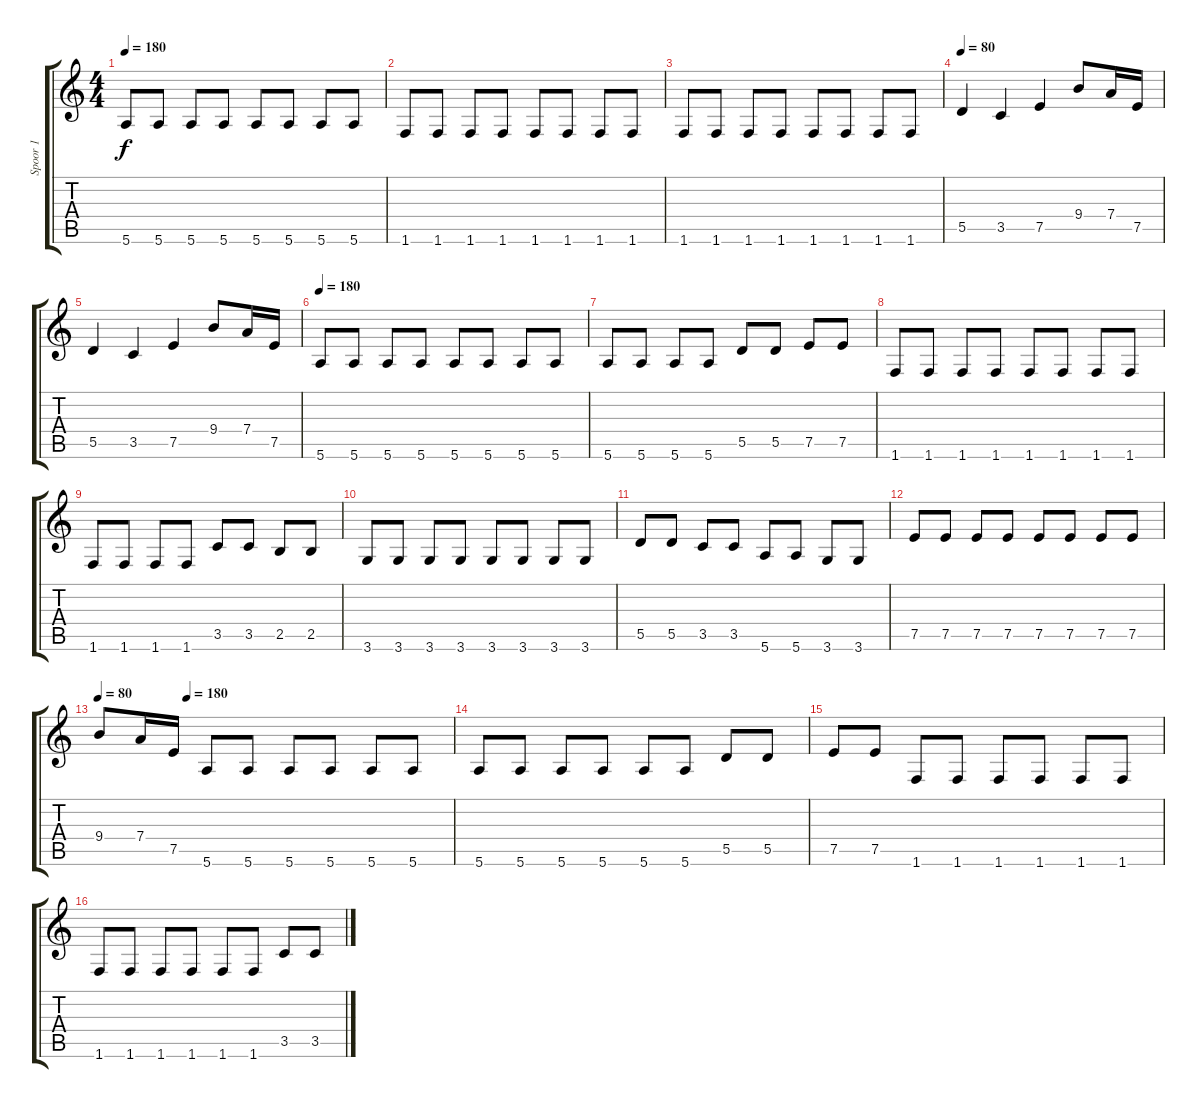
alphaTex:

\track ("Spoor 1" "Spoor 1") {instrument distortionguitar}
\staff {score tabs}
\tuning (E4 B3 G3 D3 A2 E2) {hide}
\ts (4 4)
\tempo 180
\clef g2
\ks c
5.6.8{dy f} 5.6.8 5.6.8 5.6.8 5.6.8 5.6.8 5.6.8 5.6.8 |
1.6.8 1.6.8 1.6.8 1.6.8 1.6.8 1.6.8 1.6.8 1.6.8 |
1.6.8 1.6.8 1.6.8 1.6.8 1.6.8 1.6.8 1.6.8 1.6.8 |
\tempo 80
5.5.4 3.5.4 7.5.4 9.4.8 7.4.16 7.5.16 |
5.5.4 3.5.4 7.5.4 9.4.8 7.4.16 7.5.16 |
\tempo 180
5.6.8 5.6.8 5.6.8 5.6.8 5.6.8 5.6.8 5.6.8 5.6.8 |
5.6.8 5.6.8 5.6.8 5.6.8 5.5.8 5.5.8 7.5.8 7.5.8 |
1.6.8 1.6.8 1.6.8 1.6.8 1.6.8 1.6.8 1.6.8 1.6.8 |
1.6.8 1.6.8 1.6.8 1.6.8 3.5.8 3.5.8 2.5.8 2.5.8 |
3.6.8 3.6.8 3.6.8 3.6.8 3.6.8 3.6.8 3.6.8 3.6.8 |
5.5.8 5.5.8 3.5.8 3.5.8 5.6.8 5.6.8 3.6.8 3.6.8 |
7.5.8 7.5.8 7.5.8 7.5.8 7.5.8 7.5.8 7.5.8 7.5.8 |
\tempo 80
\tempo (180 0.25)
9.4.8 7.4.16 7.5.16 5.6.8 5.6.8 5.6.8 5.6.8 5.6.8 5.6.8 |
5.6.8 5.6.8 5.6.8 5.6.8 5.6.8 5.6.8 5.5.8 5.5.8 |
7.5.8 7.5.8 1.6.8 1.6.8 1.6.8 1.6.8 1.6.8 1.6.8 |
1.6.8 1.6.8 1.6.8 1.6.8 1.6.8 1.6.8 3.5.8 3.5.8
